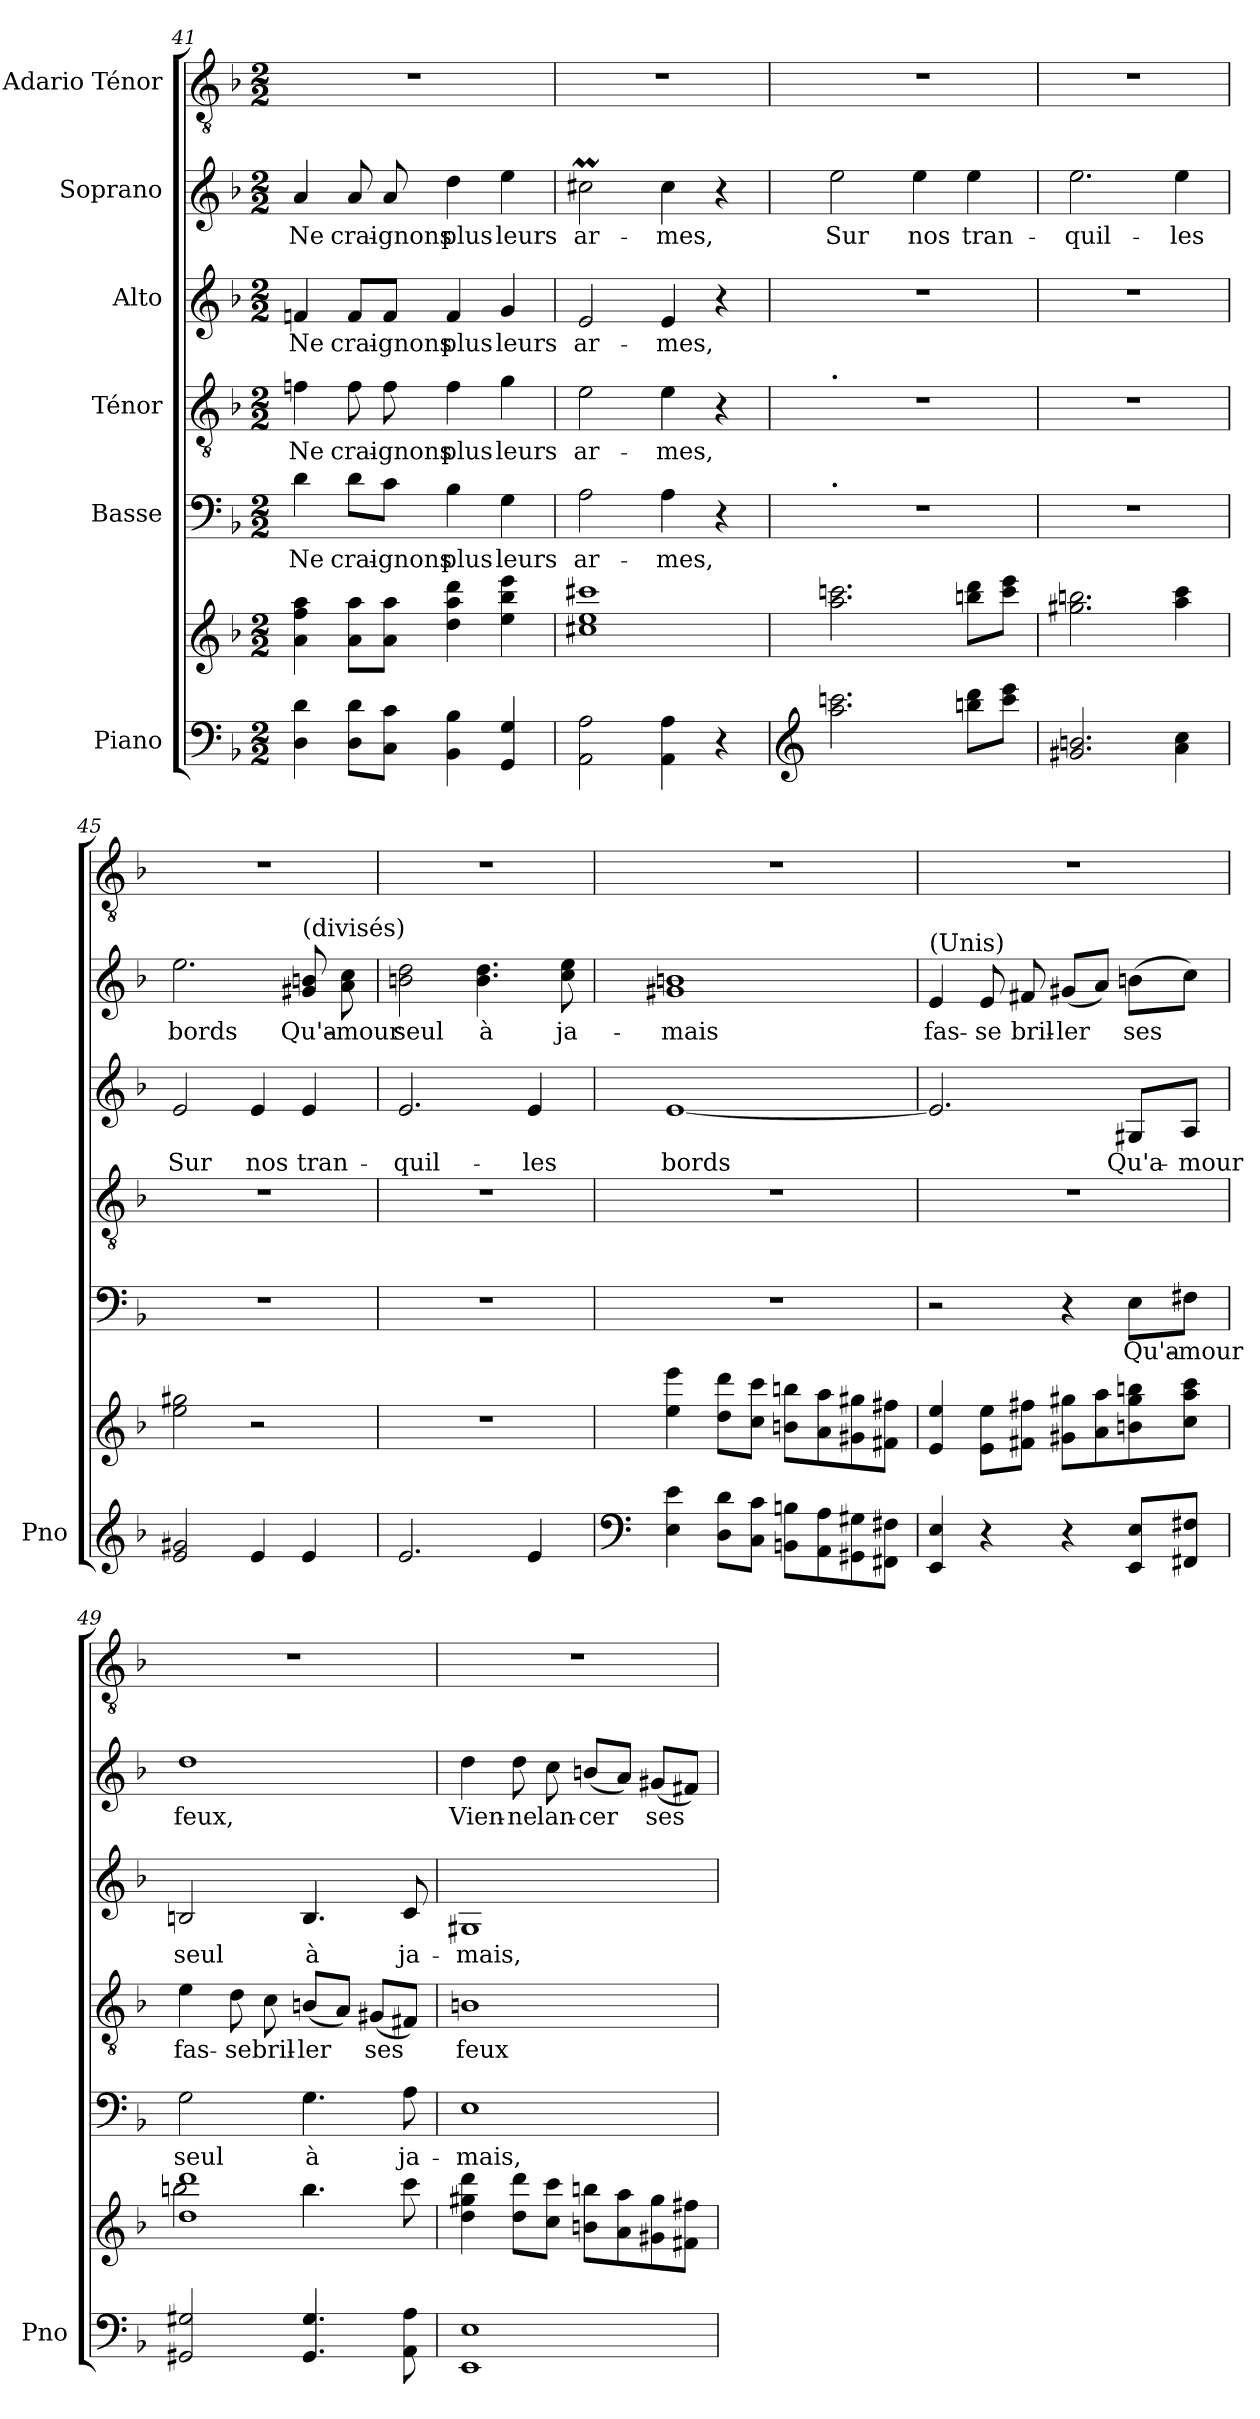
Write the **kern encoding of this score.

**kern	**kern	**kern	**text	**kern	**text	**kern	**text	**kern	**text	**kern
*part6	*part6	*part5	*part5	*part4	*part4	*part3	*part3	*part2	*part2	*part1
*staff7	*staff6	*staff5	*staff5	*staff4	*staff4	*staff3	*staff3	*staff2	*staff2	*staff1
*I"Piano	*	*I"Basse	*	*I"Ténor	*	*I"Alto	*	*I"Soprano	*	*I"Adario Ténor
*I'Pno	*	*	*	*	*	*	*	*	*	*
*clefF4	*clefG2	*clefF4	*	*clefGv2	*	*clefG2	*	*clefG2	*	*clefGv2
*k[b-]	*k[b-]	*k[b-]	*	*k[b-]	*	*k[b-]	*	*k[b-]	*	*k[b-]
*M2/2	*M2/2	*M2/2	*	*M2/2	*	*M2/2	*	*M2/2	*	*M2/2
=41	=41	=41	=41	=41	=41	=41	=41	=41	=41	=41
!	!	!	!LO:LY:b	!	!LO:LY:b	!	!LO:LY:b	!	!LO:LY:b	!
4D\ 4d\	4a\ 4ff\ 4aa\	4d\	Ne	4fn\	Ne	4fn/	Ne	4a/	Ne	1r
!	!	!	!LO:LY:b	!	!LO:LY:b	!	!LO:LY:b	!	!LO:LY:b	!
8D\ 8d\L	8a\ 8aa\L	8d\L	crai-	8f\	crai-	8f/L	crai-	8a/	crai-	.
!	!	!	!LO:LY:b	!	!LO:LY:b	!	!LO:LY:b	!	!LO:LY:b	!
8C\ 8c\J	8a\ 8aa\J	8c\J	-gnons	8f\	-gnons	8f/J	-gnons	8a/	-gnons	.
!	!	!	!LO:LY:b	!	!LO:LY:b	!	!LO:LY:b	!	!LO:LY:b	!
4BB-\ 4B-\	4dd\ 4aa\ 4ddd\	4B-\	plus	4f\	plus	4f/	plus	4dd\	plus	.
!	!	!	!LO:LY:b	!	!LO:LY:b	!	!LO:LY:b	!	!LO:LY:b	!
4GG/ 4G/	4ee\ 4bb-\ 4eee\	4G\	leurs	4g\	leurs	4g/	leurs	4ee\	leurs	.
=42	=42	=42	=42	=42	=42	=42	=42	=42	=42	=42
!	!	!	!LO:LY:b	!	!LO:LY:b	!	!LO:LY:b	!	!LO:LY:b	!
2AA\ 2A\	1cc#X 1ee 1ccc#X	2A\	ar-	2e\	ar-	2e/	ar-	2cc#Xm\	ar-	1r
!	!	!	!LO:LY:b	!	!LO:LY:b	!	!LO:LY:b	!	!LO:LY:b	!
4AA\ 4A\	.	4A\	-mes,	4e\	-mes,	4e/	-mes,	4cc#\	-mes,	.
4r	.	4r	.	4r	.	4r	.	4r	.	.
!!LO:PB:g=z
=43	=43	=43	=43	=43	=43	=43	=43	=43	=43	=43
*clefG2	*	*	*	*	*	*	*	*	*	*
!	!	!	!	!LO:TX:a:B:t=.	!	!	!	!	!	!
!	!	!LO:TX:a:B:t=.	!	!	!	!	!	!	!	!
!	!	!	!	!	!	!	!	!	!LO:LY:b	!
2.aa\ 2.cccn\	2.aa\ 2.cccn\	1r	.	1r	.	1r	.	2ee\	Sur	1r
!	!	!	!	!	!	!	!	!	!LO:LY:b	!
.	.	.	.	.	.	.	.	4ee\	nos	.
!	!	!	!	!	!	!	!	!	!LO:LY:b	!
8bbn\ 8ddd\L	8bbn\ 8ddd\L	.	.	.	.	.	.	4ee\	tran-	.
8ccc\ 8eee\J	8ccc\ 8eee\J	.	.	.	.	.	.	.	.	.
=44	=44	=44	=44	=44	=44	=44	=44	=44	=44	=44
!	!	!	!	!	!	!	!	!	!LO:LY:b	!
2.g#X/ 2.bn/	2.gg#X\ 2.bbn\	1r	.	1r	.	1r	.	2.ee\	-quil-	1r
!	!	!	!	!	!	!	!	!	!LO:LY:b	!
4a\ 4cc\	4aa\ 4ccc\	.	.	.	.	.	.	4ee\	-les	.
=45	=45	=45	=45	=45	=45	=45	=45	=45	=45	=45
!	!	!	!	!	!	!	!LO:LY:b	!	!LO:LY:b	!
2e/ 2g#X/	2ee\ 2gg#X\	1r	.	1r	.	2e/	Sur	2.ee\	bords	1r
!	!	!	!	!	!	!	!LO:LY:b	!	!	!
4e/	2r	.	.	.	.	4e/	nos	.	.	.
!	!	!	!	!	!	!	!	!LO:TX:a:t=(divisés)	!	!
!	!	!	!	!	!	!	!LO:LY:b	!	!LO:LY:b	!
4e/	.	.	.	.	.	4e/	tran-	8g#X/ 8bn/	Qu'a-	.
!	!	!	!	!	!	!	!	!	!LO:LY:b	!
.	.	.	.	.	.	.	.	8a\ 8cc\	-mour	.
=46	=46	=46	=46	=46	=46	=46	=46	=46	=46	=46
!	!	!	!	!	!	!	!LO:LY:b	!	!LO:LY:b	!
2.e/	1r	1r	.	1r	.	2.e/	-quil-	2bn\ 2dd\	seul	1r
!	!	!	!	!	!	!	!	!	!LO:LY:b	!
.	.	.	.	.	.	.	.	4.b\ 4.dd\	à	.
!	!	!	!	!	!	!	!LO:LY:b	!	!	!
4e/	.	.	.	.	.	4e/	-les	.	.	.
!	!	!	!	!	!	!	!	!	!LO:LY:b	!
.	.	.	.	.	.	.	.	8cc\ 8ee\	ja-	.
=47	=47	=47	=47	=47	=47	=47	=47	=47	=47	=47
*clefF4	*	*	*	*	*	*	*	*	*	*
!	!	!	!	!	!	!	!LO:LY:b	!	!LO:LY:b	!
4E\ 4e\	4ee\ 4eee\	1r	.	1r	.	[1e	bords	1g#X 1bn	-mais	1r
8D\ 8d\L	8dd\ 8ddd\L	.	.	.	.	.	.	.	.	.
8C\ 8c\J	8cc\ 8ccc\J	.	.	.	.	.	.	.	.	.
8BBn\ 8Bn\L	8bn\ 8bbn\L	.	.	.	.	.	.	.	.	.
8AA\ 8A\	8a\ 8aa\	.	.	.	.	.	.	.	.	.
8GG#X\ 8G#X\	8g#X\ 8gg#X\	.	.	.	.	.	.	.	.	.
8FF#X\ 8F#X\J	8f#X\ 8ff#X\J	.	.	.	.	.	.	.	.	.
!!LO:LB:g=z
=48	=48	=48	=48	=48	=48	=48	=48	=48	=48	=48
!	!	!	!	!	!	!	!	!LO:TX:a:t=(Unis)	!	!
!	!	!	!	!	!	!	!	!	!LO:LY:b	!
4EE/ 4E/	4e/ 4ee/	2r	.	1r	.	2.e/]	.	4e/	fas-	1r
!	!	!	!	!	!	!	!	!	!LO:LY:b	!
4r	8e\ 8ee\L	.	.	.	.	.	.	8e/	-se	.
!	!	!	!	!	!	!	!	!	!LO:LY:b	!
.	8f#X\ 8ff#X\J	.	.	.	.	.	.	8f#X/	bril-	.
!	!	!	!	!	!	!	!	!	!LO:LY:b	!
4r	8g#X\ 8gg#X\L	4r	.	.	.	.	.	(<8g#X/L	-ler	.
.	8a\ 8aa\	.	.	.	.	.	.	8a/J)	.	.
!	!	!	!LO:LY:b	!	!	!	!LO:LY:b	!	!LO:LY:b	!
8EE/ 8E/L	8bn\ 8gg#\ 8bbn\	8E\L	Qu'a-	.	.	8G#X/L	Qu'a-	(>8bn\L	ses	.
!	!	!	!LO:LY:b	!	!	!	!LO:LY:b	!	!	!
8FF#X/ 8F#X/J	8cc\ 8aa\ 8ccc\J	8F#X\J	-mour	.	.	8A/J	-mour	8cc\J)	.	.
=49	=49	=49	=49	=49	=49	=49	=49	=49	=49	=49
*	*^	*	*	*	*	*	*	*	*	*
!	!	!	!	!LO:LY:b	!	!LO:LY:b	!	!LO:LY:b	!	!LO:LY:b	!
2GG#X/ 2G#X/	1dd 1ddd	2bbn\	2G\	seul	4e\	fas-	2Bn/	seul	1dd	feux,	1r
!	!	!	!	!	!	!LO:LY:b	!	!	!	!	!
.	.	.	.	.	8d\	-se	.	.	.	.	.
!	!	!	!	!	!	!LO:LY:b	!	!	!	!	!
.	.	.	.	.	8c\	bril-	.	.	.	.	.
!	!	!	!	!LO:LY:b	!	!LO:LY:b	!	!LO:LY:b	!	!	!
4.GG#/ 4.G#/	.	4.bb\	4.G\	à	(<8Bn/L	-ler	4.B/	à	.	.	.
.	.	.	.	.	8A/J)	.	.	.	.	.	.
!	!	!	!	!	!	!LO:LY:b	!	!	!	!	!
.	.	.	.	.	(<8G#X/L	ses	.	.	.	.	.
!	!	!	!	!LO:LY:b	!	!	!	!LO:LY:b	!	!	!
8AA\ 8A\	.	8ccc\	8A\	ja-	8F#X/J)	.	8c/	ja-	.	.	.
=50	=50	=50	=50	=50	=50	=50	=50	=50	=50	=50	=50
!	!	!	!	!LO:LY:b	!	!LO:LY:b	!	!LO:LY:b	!	!LO:LY:b	!
*	*v	*v	*	*	*	*	*	*	*	*	*
1EE 1E	4dd\ 4gg#X\ 4ddd\	1E	-mais,	1Bn	feux	1G#X	-mais,	4dd\	Vien-	1r
!	!	!	!	!	!	!	!	!	!LO:LY:b	!
.	8dd\ 8ddd\L	.	.	.	.	.	.	8dd\	-ne	.
!	!	!	!	!	!	!	!	!	!LO:LY:b	!
.	8cc\ 8ccc\J	.	.	.	.	.	.	8cc\	lan-	.
!	!	!	!	!	!	!	!	!	!LO:LY:b	!
.	8bn\ 8bbn\L	.	.	.	.	.	.	(<8bn/L	-cer	.
.	8a\ 8aa\	.	.	.	.	.	.	8a/J)	.	.
!	!	!	!	!	!	!	!	!	!LO:LY:b	!
.	8g#X\ 8gg#\	.	.	.	.	.	.	(<8g#X/L	ses	.
.	8f#X\ 8ff#X\J	.	.	.	.	.	.	8f#X/J)	.	.
=	=	=	=	=	=	=	=	=	=	=
*-	*-	*-	*-	*-	*-	*-	*-	*-	*-	*-
